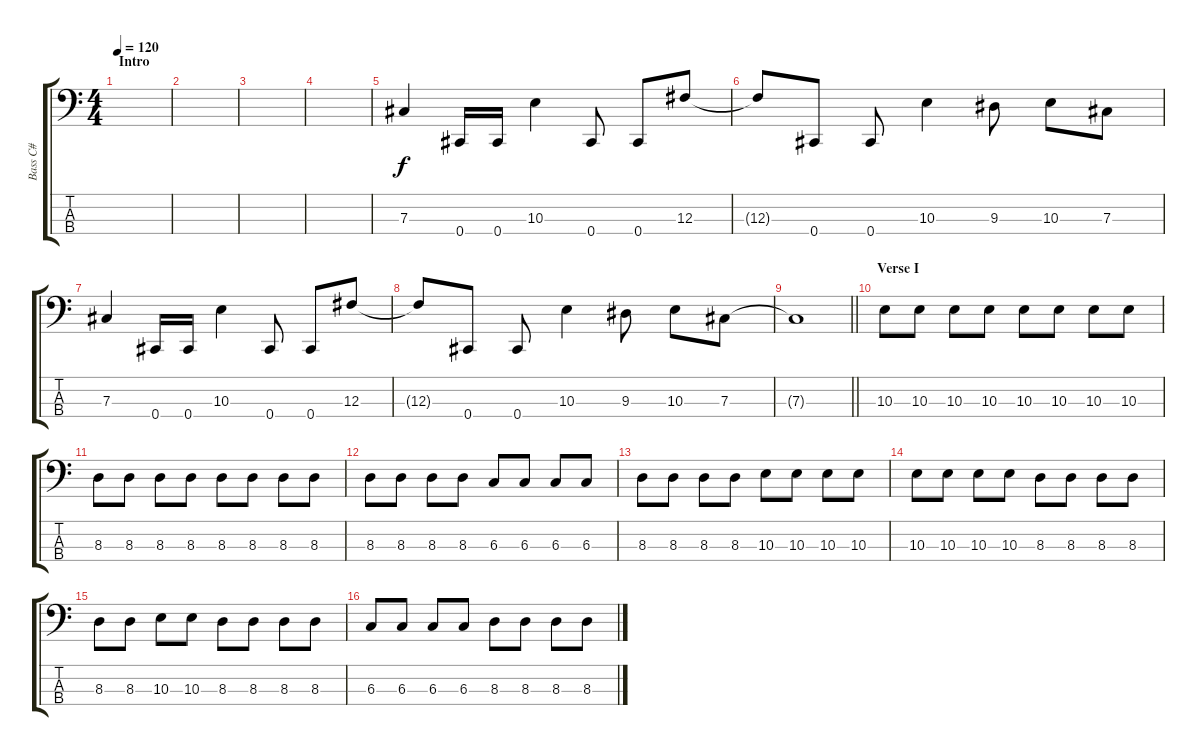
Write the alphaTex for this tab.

\track ("Bass C#" "Bass C#") {instrument electricbasspick}
\staff {score tabs}
\tuning (E2 B1 Gb1 Db1) {hide}
\ts (4 4)
\section ("" "Intro")
\tempo 120
\clef f4
\ks c
|
|
|
|
7.3.4 0.4.16 0.4.16 10.3.4 0.4.8 0.4.8 12.3.8 |
12.3{t}.8 0.4.8 0.4.8 10.3.4 9.3.8 10.3.8 7.3.8 |
7.3.4 0.4.16 0.4.16 10.3.4 0.4.8 0.4.8 12.3.8 |
12.3{t}.8 0.4.8 0.4.8 10.3.4 9.3.8 10.3.8 7.3.8 |
\barLineRight lightlight
7.3{t}.1 |
\section ("" "Verse I")
10.3.8 10.3.8 10.3.8 10.3.8 10.3.8 10.3.8 10.3.8 10.3.8 |
8.3.8 8.3.8 8.3.8 8.3.8 8.3.8 8.3.8 8.3.8 8.3.8 |
8.3.8 8.3.8 8.3.8 8.3.8 6.3.8 6.3.8 6.3.8 6.3.8 |
8.3.8 8.3.8 8.3.8 8.3.8 10.3.8 10.3.8 10.3.8 10.3.8 |
10.3.8 10.3.8 10.3.8 10.3.8 8.3.8 8.3.8 8.3.8 8.3.8 |
8.3.8 8.3.8 10.3.8 10.3.8 8.3.8 8.3.8 8.3.8 8.3.8 |
6.3.8 6.3.8 6.3.8 6.3.8 8.3.8 8.3.8 8.3.8 8.3.8
